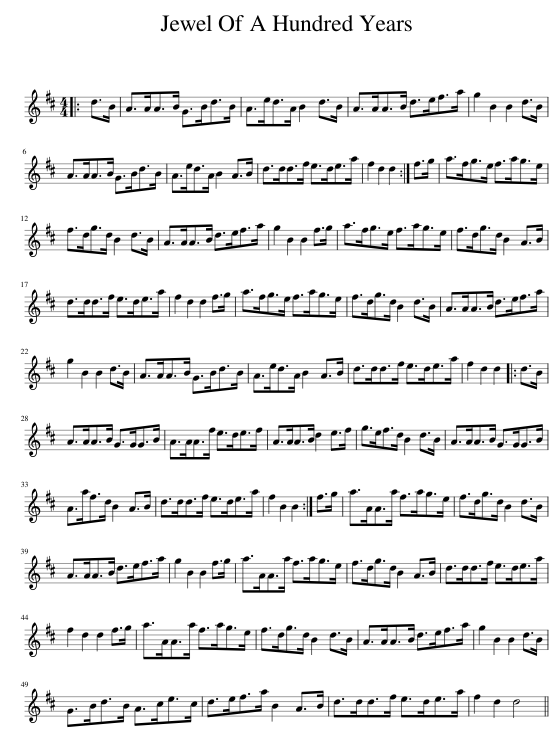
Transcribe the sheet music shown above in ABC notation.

X:1
L:1/8
M:4/4
I:linebreak $
K:D
V:1 treble
V:1
|: d>B | A>AA>B G>Bd>B | A>ed>A B2 d>B | A>AA>B d>ef>a | g2 B2 B2 d>B |$ %5
 A>AA>B G>Bd>B | A>ed>A B2 A>B | d>dd>f e>de>a | f2 d2 d2 :| f>g | %10
 a>fg>e f>ag>e |$ f>dg>d B2 d>B | A>AA>B d>ef>a | g2 B2 B2 f>g | a>fg>e f>ag>e | %15
 f>dg>d B2 A>B |$ d>dd>f e>de>a | f2 d2 d2 f>g | a>fg>e f>ag>e | f>dg>d B2 d>B | %20
 A>AA>B d>ef>a |$ g2 B2 B2 d>B | A>AA>B G>Bd>B | A>ed>A B2 A>B | d>dd>f e>de>a | %25
 f2 d2 d2 |: d>B |$ A>AA>B G>GG>B | A>AA>f e>de>f | A>AA>B d2 e>f | %30
 g>ef>d B2 d>B | A>AA>B G>GG>B |$ A>af>d B2 A>B | d>dd>f e>de>a | f2 B2 B2 :| %35
 f>g | a>AA>a f>ag>e | f>dg>d B2 d>B |$ A>AA>B d>ef>a | g2 B2 B2 f>g | %40
 a>AA>a f>ag>e | f>dg>d B2 A>B | d>dd>f e>de>a |$ f2 d2 d2 f>g | a>AA>a f>ag>e | %45
 f>dg>d B2 d>B | A>AA>B d>ef>a | g2 B2 B2 d>B |$ G>Bd>B A>ce>c | d>ef>a B2 A>B | %50
 d>dd>f e>de>a | f2 d2 d4 || %52
